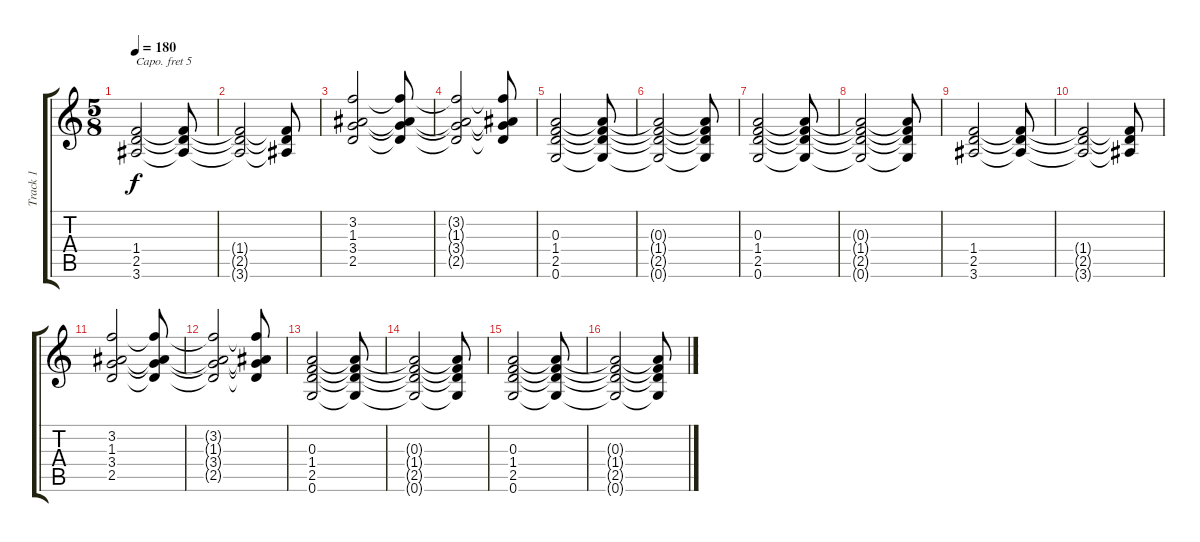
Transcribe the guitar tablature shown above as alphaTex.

\track ("Track 1" "Track 1") {instrument acousticguitarsteel}
\staff {score tabs}
\capo 5
\tuning (D4 A3 E3 B2 G2 D2) {hide}
\ts (5 8)
\tempo 180
\clef g2
\ks c
(1.4 2.5 3.6).2{dy f volume 16 instrument choiraahs} (1.4{t} 2.5{t} 3.6{t}).8 |
(1.4{t} 2.5{t} 3.6{t}).2 (1.4{t} 2.5{t} 3.6{t}).8 |
(3.2 1.3 3.4 2.5).2 (3.2{t} 1.3{t} 3.4{t} 2.5{t}).8 |
(3.2{t} 1.3{t} 3.4{t} 2.5{t}).2 (3.2{t} 1.3{t} 3.4{t} 2.5{t}).8 |
(0.3 1.4 2.5 0.6).2 (0.3{t} 1.4{t} 2.5{t} 0.6{t}).8 |
(0.3{t} 1.4{t} 2.5{t} 0.6{t}).2 (0.3{t} 1.4{t} 2.5{t} 0.6{t}).8 |
(0.3 1.4 2.5 0.6).2 (0.3{t} 1.4{t} 2.5{t} 0.6{t}).8 |
(0.3{t} 1.4{t} 2.5{t} 0.6{t}).2 (0.3{t} 1.4{t} 2.5{t} 0.6{t}).8 |
(1.4 2.5 3.6).2{volume 16 instrument choiraahs} (1.4{t} 2.5{t} 3.6{t}).8 |
(1.4{t} 2.5{t} 3.6{t}).2 (1.4{t} 2.5{t} 3.6{t}).8 |
(3.2 1.3 3.4 2.5).2 (3.2{t} 1.3{t} 3.4{t} 2.5{t}).8 |
(3.2{t} 1.3{t} 3.4{t} 2.5{t}).2 (3.2{t} 1.3{t} 3.4{t} 2.5{t}).8 |
(0.3 1.4 2.5 0.6).2 (0.3{t} 1.4{t} 2.5{t} 0.6{t}).8 |
(0.3{t} 1.4{t} 2.5{t} 0.6{t}).2 (0.3{t} 1.4{t} 2.5{t} 0.6{t}).8 |
(0.3 1.4 2.5 0.6).2 (0.3{t} 1.4{t} 2.5{t} 0.6{t}).8 |
(0.3{t} 1.4{t} 2.5{t} 0.6{t}).2 (0.3{t} 1.4{t} 2.5{t} 0.6{t}).8
